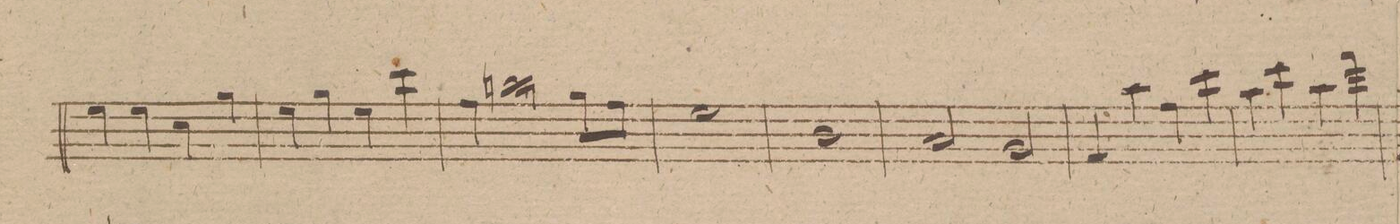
**kern	**dynam
*I"Fagotto 1mo	*
*clefF4	*
*k[f#c#g#d#]	*
*met(c|)	*
*M2/2	*
4G#\	.
4G#\	.
4E\	.
4B\	.
=152	=152
4G#\	.
4B\	.
4G#\	.
4e\	.
=153	=153
4A\	.
2cn\	.
8B\L	.
8A\J	.
=154	=154
1G#\	.
=155	=155
1D#\	.
=156	=156
2C#/	.
2BB/	.
=157	=157
4AA/	.
4c#\	.
4A\	.
4e\	.
=158	=158
4c#\	.
4e\	.
4c#\	.
4a\	.
=159	=159
*-	*-
